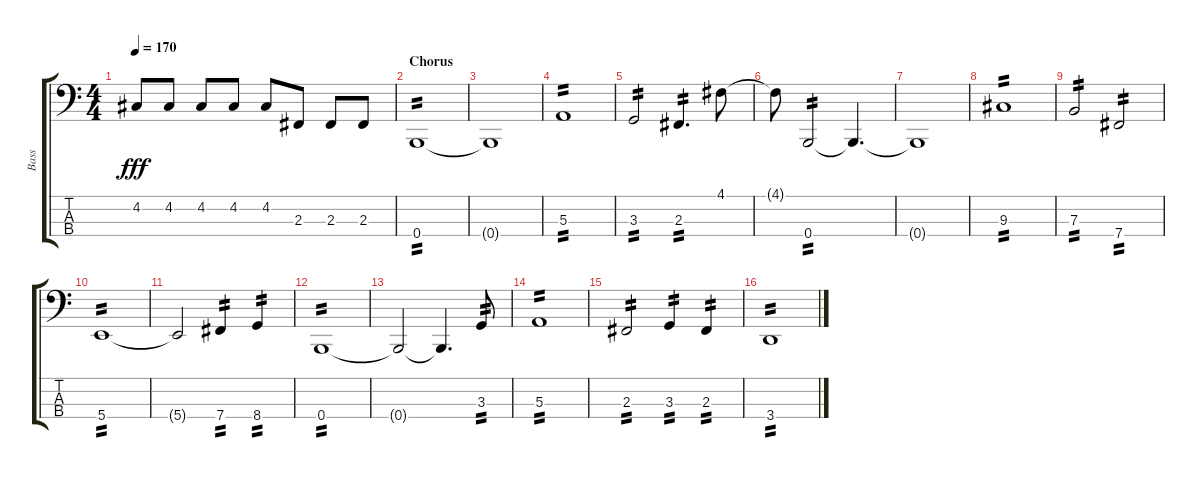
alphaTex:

\track ("Bass" "Bass") {instrument electricbassfinger}
\staff {score tabs}
\tuning (D2 A1 E1 B0) {hide}
\ts (4 4)
\tempo 170
\clef f4
\ks c
4.2.8{dy fff} 4.2.8 4.2.8 4.2.8 4.2.8 2.3.8 2.3.8 2.3.8 |
\section ("" "Chorus")
0.4.1{tp 2} |
0.4{t}.1 |
5.3.1{tp 2} |
3.3.2{tp 2} 2.3.4{d tp 2} 4.1.8 |
4.1{t}.8 0.4.2{tp 2} 0.4{t}.4{d} |
0.4{t}.1 |
9.3.1{tp 2} |
7.3.2{tp 2} 7.4.2{tp 2} |
5.4.1{tp 2} |
5.4{t}.2 7.4.4{tp 2} 8.4.4{tp 2} |
0.4.1{tp 2} |
0.4{t}.2 0.4{t}.4{d} 3.3.8{tp 2} |
5.3.1{tp 2} |
2.3.2{tp 2} 3.3.4{tp 2} 2.3.4{tp 2} |
3.4.1{tp 2}
